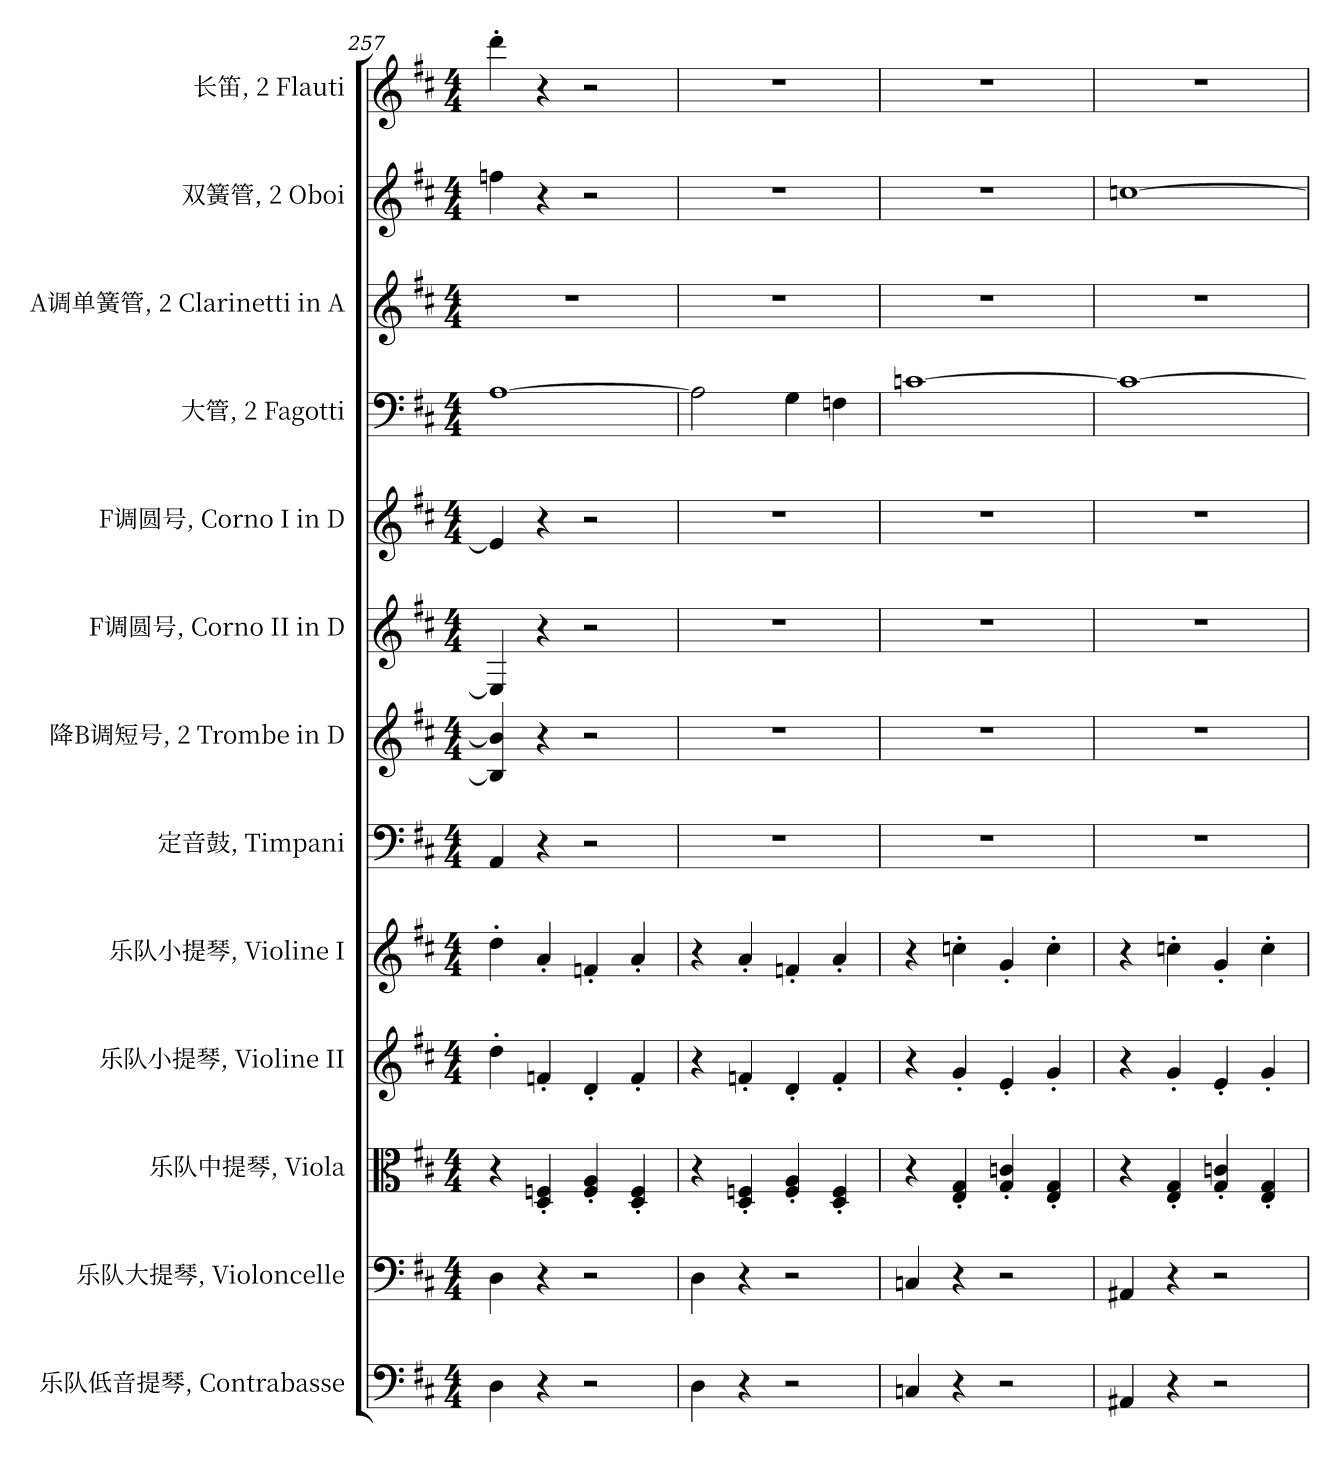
**kern	**kern	**kern	**kern	**kern	**kern	**kern	**kern	**kern	**kern	**kern	**kern	**kern
*part13	*part12	*part11	*part10	*part9	*part8	*part7	*part6	*part5	*part4	*part3	*part2	*part1
*staff13	*staff12	*staff11	*staff10	*staff9	*staff8	*staff7	*staff6	*staff5	*staff4	*staff3	*staff2	*staff1
*I"乐队低音提琴, Contrabasse	*I"乐队大提琴, Violoncelle	*I"乐队中提琴, Viola	*I"乐队小提琴, Violine II	*I"乐队小提琴, Violine I	*I"定音鼓, Timpani	*I"降B调短号, 2 Trombe in D	*I"F调圆号, Corno II in D	*I"F调圆号, Corno I in D	*I"大管, 2 Fagotti	*I"A调单簧管, 2 Clarinetti in A	*I"双簧管, 2 Oboi	*I"长笛, 2 Flauti
*I'Cbs.	*	*	*	*	*I'Timp.	*	*	*	*	*I'A Cl.	*I'Ob.	*I'Fl.
!!LO:PB:g=z
*clefF4	*clefF4	*clefC3	*clefG2	*clefG2	*clefF4	*clefG2	*clefG2	*clefG2	*clefF4	*clefG2	*clefG2	*clefG2
*ITrd7c12	*	*	*	*	*	*ITrd1c2	*ITrd4c7	*ITrd4c7	*	*ITrd2c3	*	*
*k[f#c#]	*k[f#c#]	*k[f#c#]	*k[f#c#]	*k[f#c#]	*k[f#c#]	*k[]	*k[f#]	*k[f#]	*k[f#c#]	*k[f#c#g#d#a#]	*k[f#c#]	*k[f#c#]
*M4/4	*M4/4	*M4/4	*M4/4	*M4/4	*M4/4	*M4/4	*M4/4	*M4/4	*M4/4	*M4/4	*M4/4	*M4/4
*MM269	*MM269	*MM269	*MM269	*MM269	*MM269	*MM269	*MM269	*MM269	*MM269	*MM269	*MM269	*MM269
=257	=257	=257	=257	=257	=257	=257	=257	=257	=257	=257	=257	=257
4DD\	4D\	4r	4dd'\	4dd'\	4AA/	4A/] 4a/]	4AA/]	4A/]	[1A	1r	4ffn\	4ddd'\
4r	4r	4D/' 4Fn/'	4fn'/	4a'/	4r	4r	4r	4r	.	.	4r	4r
*	*	*	*	*	*	*	*	*	*	*	*	*MM287
2r	2r	4F/' 4A/'	4d'/	4fn'/	2r	2r	2r	2r	.	.	2r	2r
.	.	4D/' 4F/'	4f'/	4a'/	.	.	.	.	.	.	.	.
=258	=258	=258	=258	=258	=258	=258	=258	=258	=258	=258	=258	=258
*	*	*	*	*	*	*	*	*	*	*	*	*MM269
4DD\	4D\	4r	4r	4r	1r	1r	1r	1r	2A\]	1r	1r	1r
4r	4r	4D/' 4Fn/'	4fn'/	4a'/	.	.	.	.	.	.	.	.
2r	2r	4F/' 4A/'	4d'/	4fn'/	.	.	.	.	4G\	.	.	.
.	.	4D/' 4F/'	4f'/	4a'/	.	.	.	.	4Fn\	.	.	.
=259	=259	=259	=259	=259	=259	=259	=259	=259	=259	=259	=259	=259
*	*	*	*	*	*	*	*	*	*	*	*	*MM269
4CCn/	4Cn/	4r	4r	4r	1r	1r	1r	1r	[1cn	1r	1r	1r
4r	4r	4E/' 4G/'	4g'/	4ccn'\	.	.	.	.	.	.	.	.
2r	2r	4G/' 4cn/'	4e'/	4g'/	.	.	.	.	.	.	.	.
.	.	4E/' 4G/'	4g'/	4cc'\	.	.	.	.	.	.	.	.
=260	=260	=260	=260	=260	=260	=260	=260	=260	=260	=260	=260	=260
*	*	*	*	*	*	*	*	*	*	*	*	*MM269
4AAA#X/	4AA#X/	4r	4r	4r	1r	1r	1r	1r	1c_	1r	[1ccn	1r
4r	4r	4E/' 4G/'	4g'/	4ccn'\	.	.	.	.	.	.	.	.
2r	2r	4G/' 4cn/'	4e'/	4g'/	.	.	.	.	.	.	.	.
.	.	4E/' 4G/'	4g'/	4cc'\	.	.	.	.	.	.	.	.
=	=	=	=	=	=	=	=	=	=	=	=	=
*-	*-	*-	*-	*-	*-	*-	*-	*-	*-	*-	*-	*-
